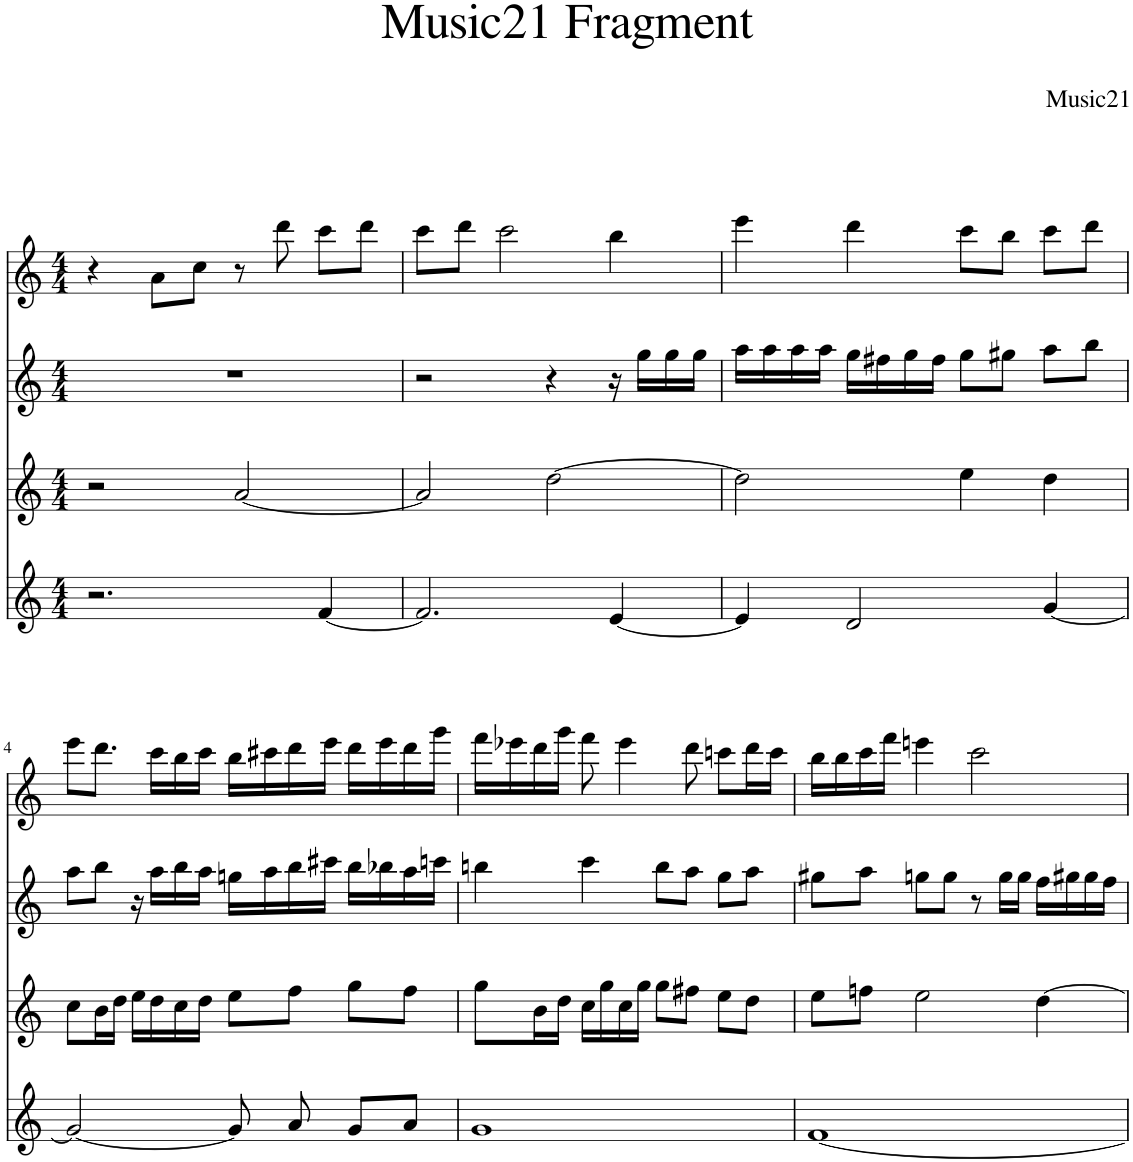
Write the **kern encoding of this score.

**kern	**kern	**kern	**kern
*part4	*part3	*part2	*part1
*staff4	*staff3	*staff2	*staff1
*I"Piano	*I"Piano	*I"Piano	*I"Piano
*I'Pno	*I'Pno	*I'Pno	*I'Pno
*clefG2	*clefG2	*clefG2	*clefG2
*k[]	*k[]	*k[]	*k[]
*M4/4	*M4/4	*M4/4	*M4/4
=1	=1	=1	=1
2.r	2r	1r	4r
.	.	.	8a\L
.	.	.	8cc\J
.	[2a/	.	8r
.	.	.	8ddd\
[4f/	.	.	8ccc\L
.	.	.	8ddd\J
=2	=2	=2	=2
2.f/]	2a/]	2r	8ccc\L
.	.	.	8ddd\J
.	.	.	2ccc\
.	[2dd\	4r	.
[4e/	.	16r	4bb\
.	.	16gg\LL	.
.	.	16gg\	.
.	.	16gg\JJ	.
=3	=3	=3	=3
4e/]	2dd\]	16aa\LL	4eee\
.	.	16aa\	.
.	.	16aa\	.
.	.	16aa\JJ	.
2d/	.	16gg\LL	4ddd\
.	.	16ff#X\	.
.	.	16gg\	.
.	.	16ff#\JJ	.
.	4ee\	8gg\L	8ccc\L
.	.	8gg#X\J	8bb\J
[4g/	4dd\	8aa\L	8ccc\L
.	.	8bb\J	8ddd\J
!!LO:LB:g=z
=4	=4	=4	=4
2g/_	8cc\L	8aa\L	8eee\L
.	16b\L	8bb\J	8.ddd\J
.	16dd\JJ	.	.
.	16ee\LL	16r	.
.	16dd\	16aa\LL	16ccc\LL
.	16cc\	16bb\	16bb\
.	16dd\JJ	16aa\JJ	16ccc\JJ
8g/]	8ee\L	16ggn\LL	16bb\LL
.	.	16aa\	16ccc#X\
8a/	8ff\J	16bb\	16ddd\
.	.	16ccc#X\JJ	16eee\JJ
8g/L	8gg\L	16bb\LL	16ddd\LL
.	.	16bb-X\	16eee\
8a/J	8ff\J	16aa\	16ddd\
.	.	16cccn\JJ	16ggg\JJ
=5	=5	=5	=5
1g	8gg\L	4bbn\	16fff\LL
.	.	.	16eee-X\
.	16b\L	.	16ddd\
.	16dd\JJ	.	16ggg\JJ
.	16cc\LL	4ccc\	8fff\
.	16gg\	.	.
.	16cc\	.	4eee-\
.	16gg\JJ	.	.
.	8gg\L	8bb\L	.
.	8ff#X\J	8aa\J	8ddd\
.	8ee\L	8gg\L	8cccn\L
.	8dd\J	8aa\J	16ddd\L
.	.	.	16ccc\JJ
=6	=6	=6	=6
[1f	8ee\L	8gg#X\L	16bb\LL
.	.	.	16bb\
.	8ffn\J	8aa\J	16ccc\
.	.	.	16fff\JJ
.	2ee\	8ggn\L	4eeen\
.	.	8gg\J	.
.	.	8r	2ccc\
.	.	16gg\LL	.
.	.	16gg\JJ	.
.	[4dd\	16ff\LL	.
.	.	16gg#X\	.
.	.	16gg#\	.
.	.	16ff\JJ	.
=	=	=	=
*-	*-	*-	*-
